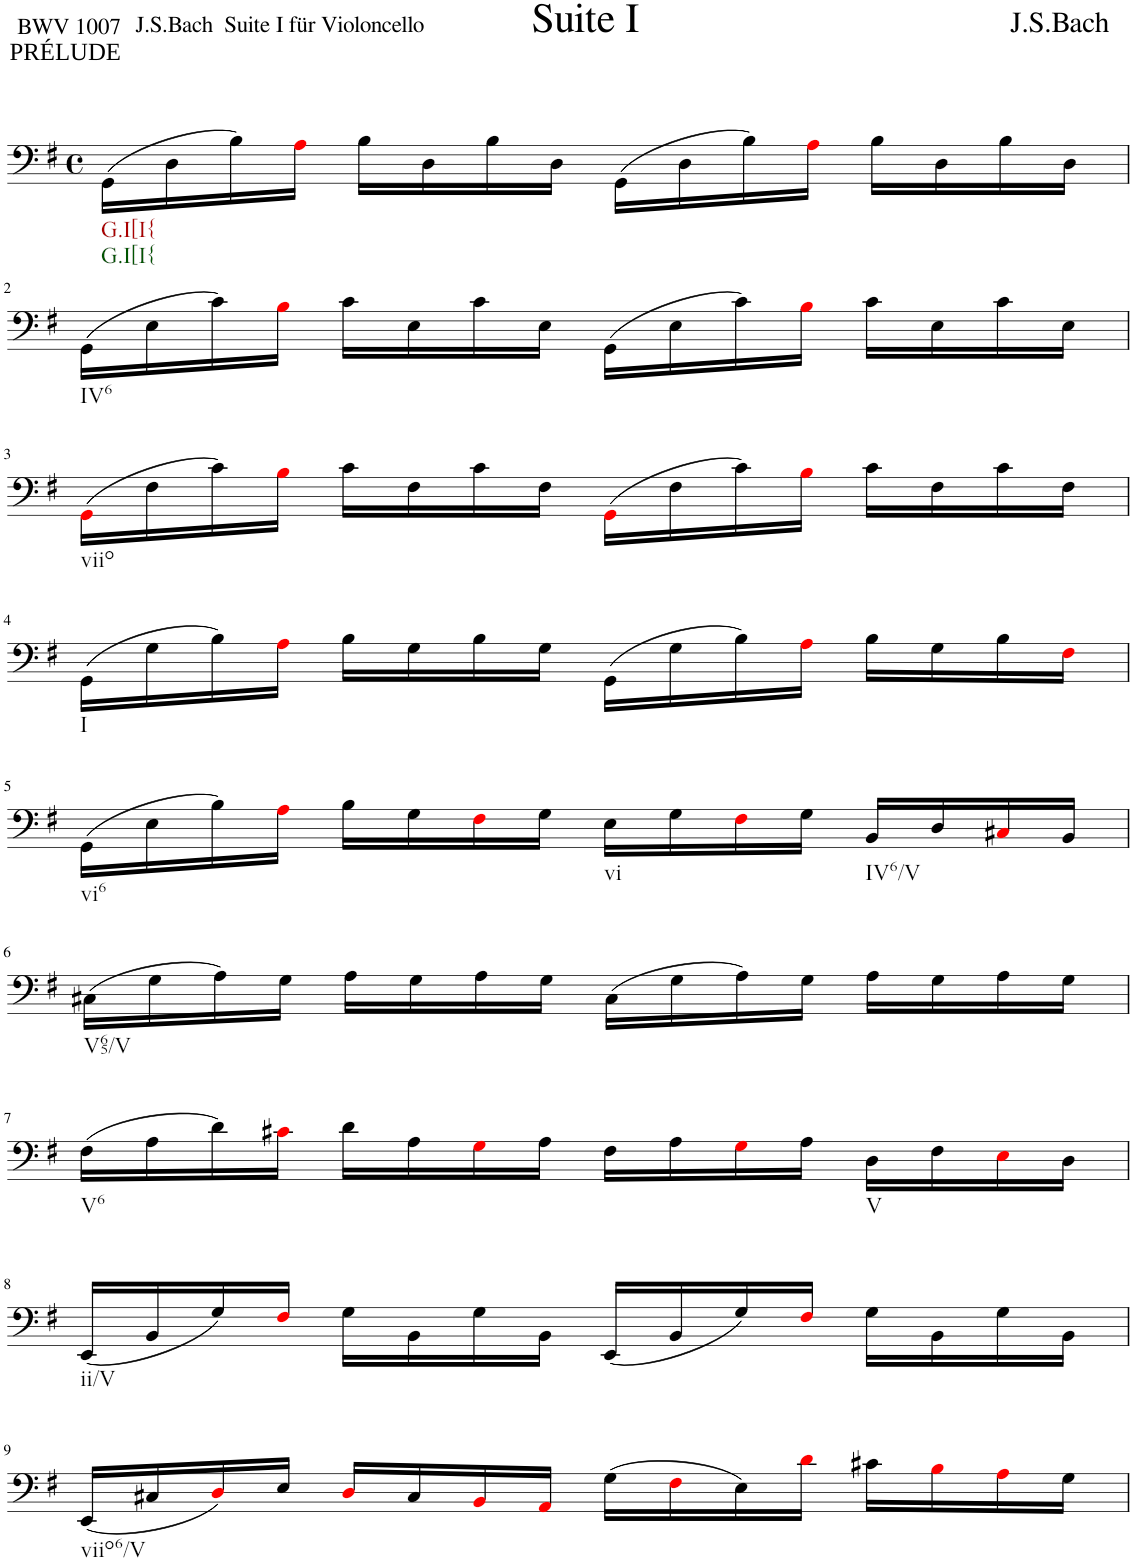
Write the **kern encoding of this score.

**kern
*part1
*staff1
*I"unbenannt
*clefF4
*k[f#]
*M4/4
*met(c)
=1
!LO:TX:a:t=PRÉLUDE
!LO:TX:b:t=G.I[I{
!LO:TX:b:t=G.I[I{
(16GG\LL
16D\
16B\)
16Ai\JJ
16B\LL
16D\
16B\
16D\JJ
(16GG\LL
16D\
16B\)
16Ai\JJ
16B\LL
16D\
16B\
16D\JJ
!!LO:LB:g=z
=2
!LO:TX:b:t=IV6
(16GG\LL
16E\
16c\)
16Bi\JJ
16c\LL
16E\
16c\
16E\JJ
(16GG\LL
16E\
16c\)
16Bi\JJ
16c\LL
16E\
16c\
16E\JJ
!!LO:LB:g=z
=3
!LO:TX:b:t=viio
(16GGi\LL
16F#\
16c\)
16Bi\JJ
16c\LL
16F#\
16c\
16F#\JJ
(16GGi\LL
16F#\
16c\)
16Bi\JJ
16c\LL
16F#\
16c\
16F#\JJ
!!LO:LB:g=z
=4
!LO:TX:b:t=I
(16GG\LL
16G\
16B\)
16Ai\JJ
16B\LL
16G\
16B\
16G\JJ
(16GG\LL
16G\
16B\)
16Ai\JJ
16B\LL
16G\
16B\
16F#i\JJ
!!LO:LB:g=z
=5
!LO:TX:b:t=vi6
(16GG\LL
16E\
16B\)
16Ai\JJ
16B\LL
16G\
16F#i\
16G\JJ
!LO:TX:b:t=vi
16E\LL
16G\
16F#i\
16G\JJ
!LO:TX:b:t=IV6/V
16BB/LL
16D/
16C#Xi/
16BB/JJ
!!LO:LB:g=z
=6
!LO:TX:b:t=V65/V
(16C#X\LL
16G\
16A\)
16G\JJ
16A\LL
16G\
16A\
16G\JJ
(16C#\LL
16G\
16A\)
16G\JJ
16A\LL
16G\
16A\
16G\JJ
!!LO:LB:g=z
=7
!LO:TX:b:t=V6
(16F#\LL
16A\
16d\)
16c#Xi\JJ
16d\LL
16A\
16Gi\
16A\JJ
16F#\LL
16A\
16Gi\
16A\JJ
!LO:TX:b:t=V
16D\LL
16F#\
16Ei\
16D\JJ
!!LO:LB:g=z
=8
!LO:TX:b:t=ii/V
(16EE/LL
16BB/
16G/)
16F#i/JJ
16G\LL
16BB\
16G\
16BB\JJ
(16EE/LL
16BB/
16G/)
16F#i/JJ
16G\LL
16BB\
16G\
16BB\JJ
!!LO:LB:g=z
=9
!LO:TX:b:t=viio6/V
(16EE/LL
16C#X/
16Di/)
16E/JJ
16Di/LL
16C#/
16BBi/
16AAi/JJ
(16G\LL
16F#i\
16E\)
16di\JJ
16c#X\LL
16Bi\
16Ai\
16G\JJ
=
*-
